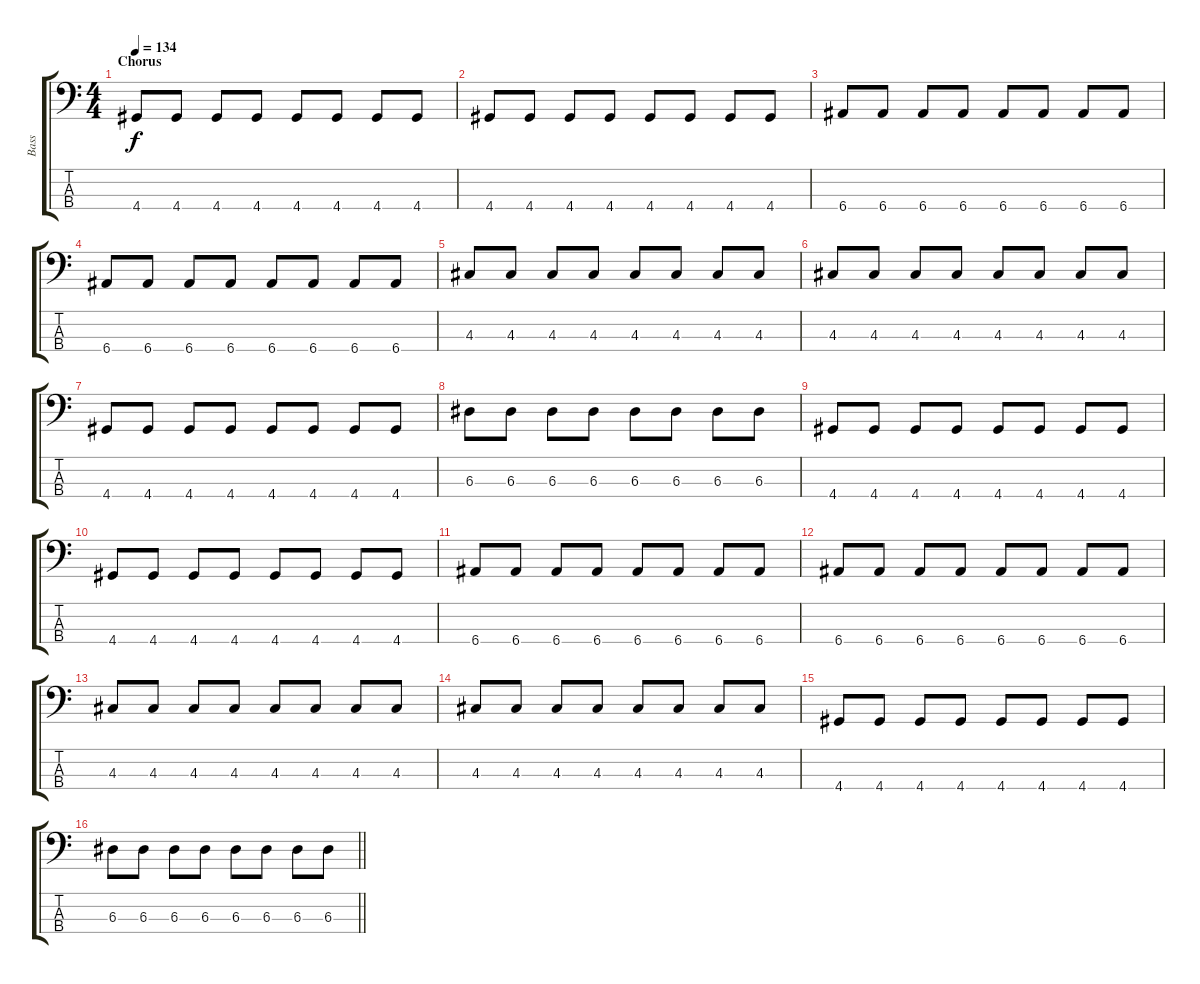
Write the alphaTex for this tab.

\track ("Bass" "Bass") {instrument electricbassfinger}
\staff {score tabs}
\tuning (G2 D2 A1 E1) {hide}
\ts (4 4)
\section ("" "Chorus")
\tempo 134
\clef f4
\ks c
4.4.8{dy f} 4.4.8 4.4.8 4.4.8 4.4.8 4.4.8 4.4.8 4.4.8 |
4.4.8 4.4.8 4.4.8 4.4.8 4.4.8 4.4.8 4.4.8 4.4.8 |
6.4.8 6.4.8 6.4.8 6.4.8 6.4.8 6.4.8 6.4.8 6.4.8 |
6.4.8 6.4.8 6.4.8 6.4.8 6.4.8 6.4.8 6.4.8 6.4.8 |
4.3.8 4.3.8 4.3.8 4.3.8 4.3.8 4.3.8 4.3.8 4.3.8 |
4.3.8 4.3.8 4.3.8 4.3.8 4.3.8 4.3.8 4.3.8 4.3.8 |
4.4.8 4.4.8 4.4.8 4.4.8 4.4.8 4.4.8 4.4.8 4.4.8 |
6.3.8 6.3.8 6.3.8 6.3.8 6.3.8 6.3.8 6.3.8 6.3.8 |
4.4.8 4.4.8 4.4.8 4.4.8 4.4.8 4.4.8 4.4.8 4.4.8 |
4.4.8 4.4.8 4.4.8 4.4.8 4.4.8 4.4.8 4.4.8 4.4.8 |
6.4.8 6.4.8 6.4.8 6.4.8 6.4.8 6.4.8 6.4.8 6.4.8 |
6.4.8 6.4.8 6.4.8 6.4.8 6.4.8 6.4.8 6.4.8 6.4.8 |
4.3.8 4.3.8 4.3.8 4.3.8 4.3.8 4.3.8 4.3.8 4.3.8 |
4.3.8 4.3.8 4.3.8 4.3.8 4.3.8 4.3.8 4.3.8 4.3.8 |
4.4.8 4.4.8 4.4.8 4.4.8 4.4.8 4.4.8 4.4.8 4.4.8 |
\barLineRight lightlight
6.3.8 6.3.8 6.3.8 6.3.8 6.3.8 6.3.8 6.3.8 6.3.8
